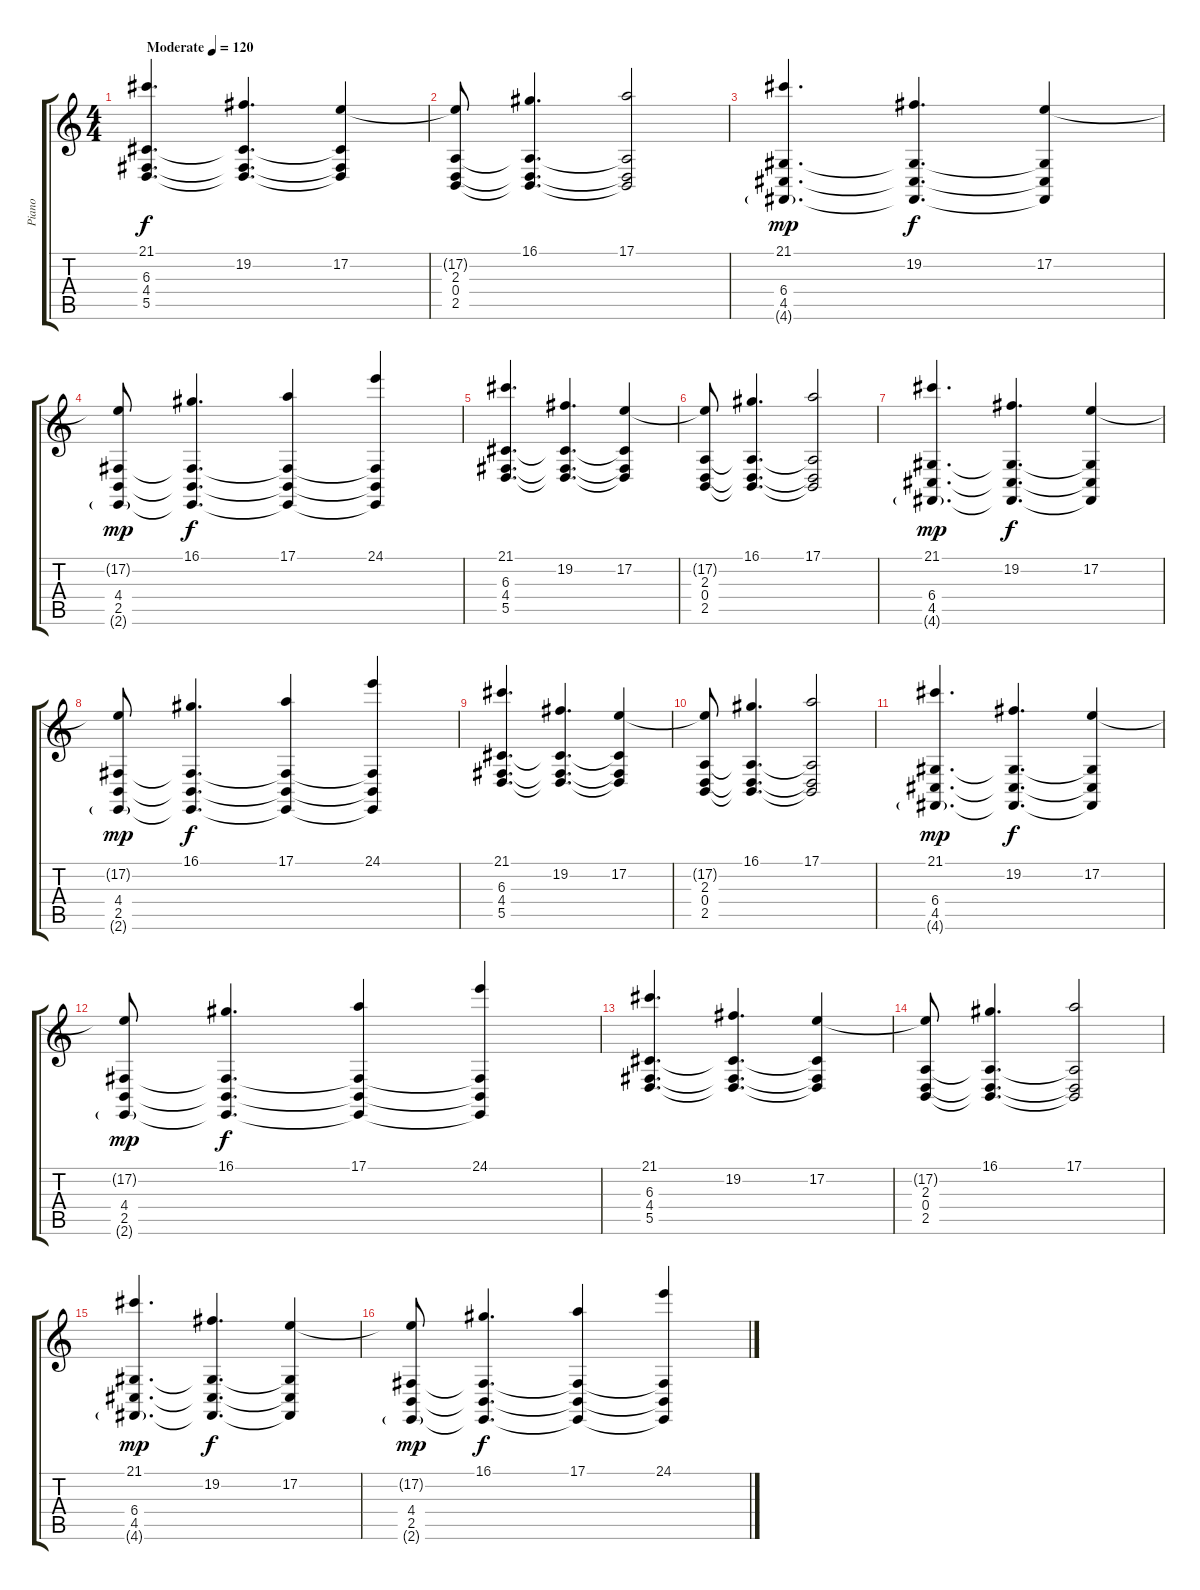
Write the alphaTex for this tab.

\track ("Piano" "Piano") {instrument acousticgrandpiano}
\staff {score tabs}
\tuning (E4 B3 G3 D3 A2 D2) {hide}
\ts (4 4)
\tempo (120 "Moderate")
\clef g2
\ks c
(21.1 6.3 4.4 5.5).4{d dy f instrument acousticgrandpiano} (19.2 6.3{t} 4.4{t} 5.5{t}).4{d} (17.2 6.3{t} 4.4{t} 5.5{t}).4 |
(17.2{t} 2.3 0.4 2.5).8 (16.1 2.3{t} 0.4{t} 2.5{t}).4{d} (17.1 2.3{t} 0.4{t} 2.5{t}).2 |
(21.1 6.4 4.5 4.6{g}).4{d dy mp} (19.2 6.4{t} 4.5{t} 4.6{t}).4{d dy f} (17.2 6.4{t} 4.5{t} 4.6{t}).4 |
(17.2{t} 4.4 2.5 2.6{g}).8{dy mp} (16.1 4.4{t} 2.5{t} 2.6{t}).4{d dy f} (17.1 4.4{t} 2.5{t} 2.6{t}).4 (24.1 4.4{t} 2.5{t} 2.6{t}).4 |
(21.1 6.3 4.4 5.5).4{d} (19.2 6.3{t} 4.4{t} 5.5{t}).4{d} (17.2 6.3{t} 4.4{t} 5.5{t}).4 |
(17.2{t} 2.3 0.4 2.5).8 (16.1 2.3{t} 0.4{t} 2.5{t}).4{d} (17.1 2.3{t} 0.4{t} 2.5{t}).2 |
(21.1 6.4 4.5 4.6{g}).4{d dy mp} (19.2 6.4{t} 4.5{t} 4.6{t}).4{d dy f} (17.2 6.4{t} 4.5{t} 4.6{t}).4 |
(17.2{t} 4.4 2.5 2.6{g}).8{dy mp} (16.1 4.4{t} 2.5{t} 2.6{t}).4{d dy f} (17.1 4.4{t} 2.5{t} 2.6{t}).4 (24.1 4.4{t} 2.5{t} 2.6{t}).4 |
(21.1 6.3 4.4 5.5).4{d} (19.2 6.3{t} 4.4{t} 5.5{t}).4{d} (17.2 6.3{t} 4.4{t} 5.5{t}).4 |
(17.2{t} 2.3 0.4 2.5).8 (16.1 2.3{t} 0.4{t} 2.5{t}).4{d} (17.1 2.3{t} 0.4{t} 2.5{t}).2 |
(21.1 6.4 4.5 4.6{g}).4{d dy mp} (19.2 6.4{t} 4.5{t} 4.6{t}).4{d dy f} (17.2 6.4{t} 4.5{t} 4.6{t}).4 |
(17.2{t} 4.4 2.5 2.6{g}).8{dy mp} (16.1 4.4{t} 2.5{t} 2.6{t}).4{d dy f} (17.1 4.4{t} 2.5{t} 2.6{t}).4 (24.1 4.4{t} 2.5{t} 2.6{t}).4 |
(21.1 6.3 4.4 5.5).4{d} (19.2 6.3{t} 4.4{t} 5.5{t}).4{d} (17.2 6.3{t} 4.4{t} 5.5{t}).4 |
(17.2{t} 2.3 0.4 2.5).8 (16.1 2.3{t} 0.4{t} 2.5{t}).4{d} (17.1 2.3{t} 0.4{t} 2.5{t}).2 |
(21.1 6.4 4.5 4.6{g}).4{d dy mp} (19.2 6.4{t} 4.5{t} 4.6{t}).4{d dy f} (17.2 6.4{t} 4.5{t} 4.6{t}).4 |
(17.2{t} 4.4 2.5 2.6{g}).8{dy mp} (16.1 4.4{t} 2.5{t} 2.6{t}).4{d dy f} (17.1 4.4{t} 2.5{t} 2.6{t}).4 (24.1 4.4{t} 2.5{t} 2.6{t}).4
